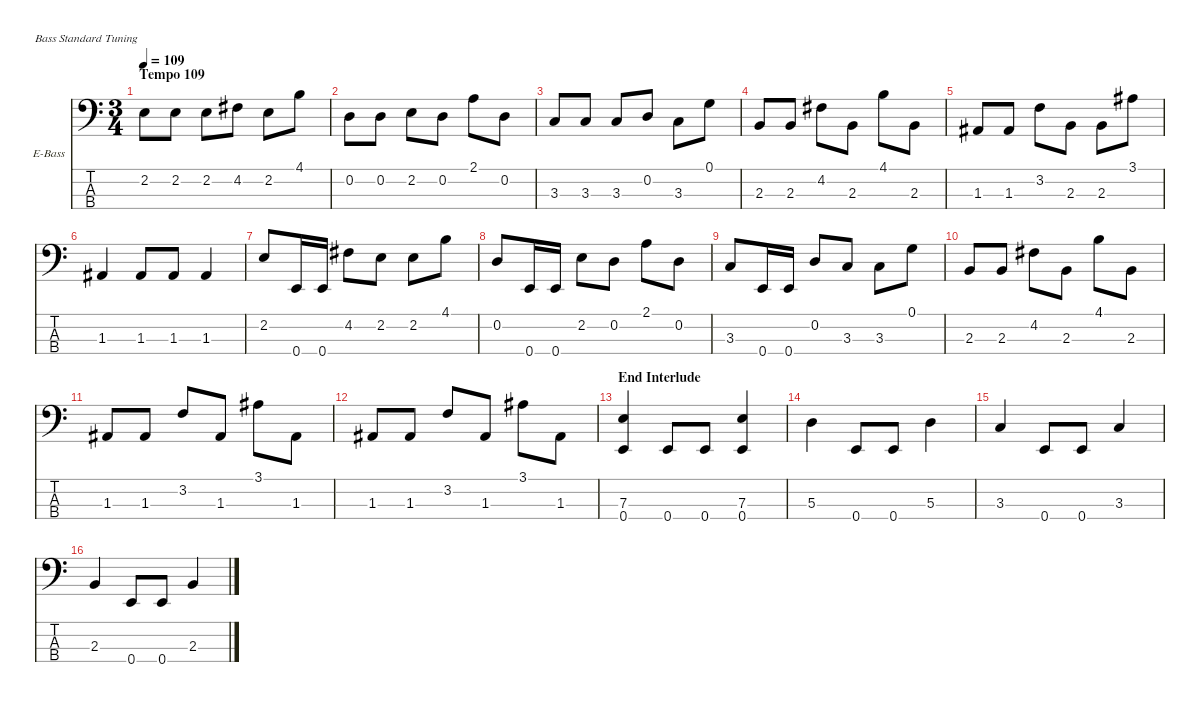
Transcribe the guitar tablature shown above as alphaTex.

\hideDynamics
\bracketExtendMode nobrackets
\firstSystemTrackNameOrientation horizontal
\otherSystemsTrackNameOrientation horizontal
\track ("Bass" "E-Bass") {instrument electricbasspick}
\staff {score tabs}
\tuning (G2 D2 A1 E1)
\ts (3 4)
\section ("" "Tempo 109")
\tempo 109
\clef f4
\ks c
2.2.8{dy fff} 2.2.8 2.2.8 4.2{acc #}.8 2.2.8 4.1.8 |
0.2.8 0.2.8 2.2.8 0.2.8 2.1.8 0.2.8 |
3.3.8 3.3.8 3.3.8 0.2.8 3.3.8 0.1.8 |
2.3.8 2.3.8 4.2{acc #}.8 2.3.8 4.1.8 2.3.8 |
1.3{acc #}.8 1.3{acc #}.8 3.2.8 2.3.8 2.3.8 3.1{acc #}.8 |
1.3{acc #}.4 1.3{acc #}.8 1.3{acc #}.8 1.3{acc #}.4 |
2.2.8 0.4.16 0.4.16 4.2{acc #}.8 2.2.8 2.2.8 4.1.8 |
0.2.8 0.4.16 0.4.16 2.2.8 0.2.8 2.1.8 0.2.8 |
3.3.8 0.4.16 0.4.16 0.2.8 3.3.8 3.3.8 0.1.8 |
2.3.8 2.3.8 4.2{acc #}.8 2.3.8 4.1.8 2.3.8 |
1.3{acc #}.8 1.3{acc #}.8 3.2.8 1.3{acc #}.8 3.1{acc #}.8 1.3{acc #}.8 |
1.3{acc #}.8 1.3{acc #}.8 3.2.8 1.3{acc #}.8 3.1{acc #}.8 1.3{acc #}.8 |
\section ("" "End Interlude")
(7.3 0.4).4{dy f} 0.4.8{dy fff} 0.4.8 (7.3 0.4).4{dy f} |
5.3.4 0.4.8{dy fff} 0.4.8 5.3.4{dy f} |
3.3.4{dy fff} 0.4.8 0.4.8 3.3.4 |
2.3.4 0.4.8 0.4.8 2.3.4
